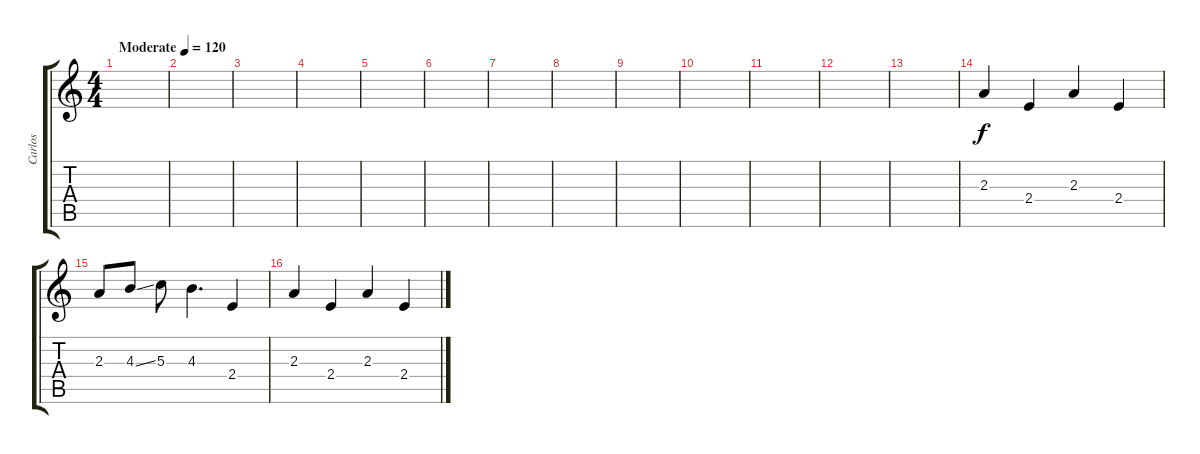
\track ("Carlos" "Carlos") {instrument overdrivenguitar}
\staff {score tabs}
\tuning (E4 B3 G3 D3 A2 E2) {hide}
\ts (4 4)
\tempo (120 "Moderate")
\clef g2
\ks c
|
|
|
|
|
|
|
|
|
|
|
|
|
2.3.4 2.4.4 2.3.4 2.4.4 |
2.3.8 4.3{ss}.8 5.3.8 4.3.4{d} 2.4.4 |
2.3.4 2.4.4 2.3.4 2.4.4
